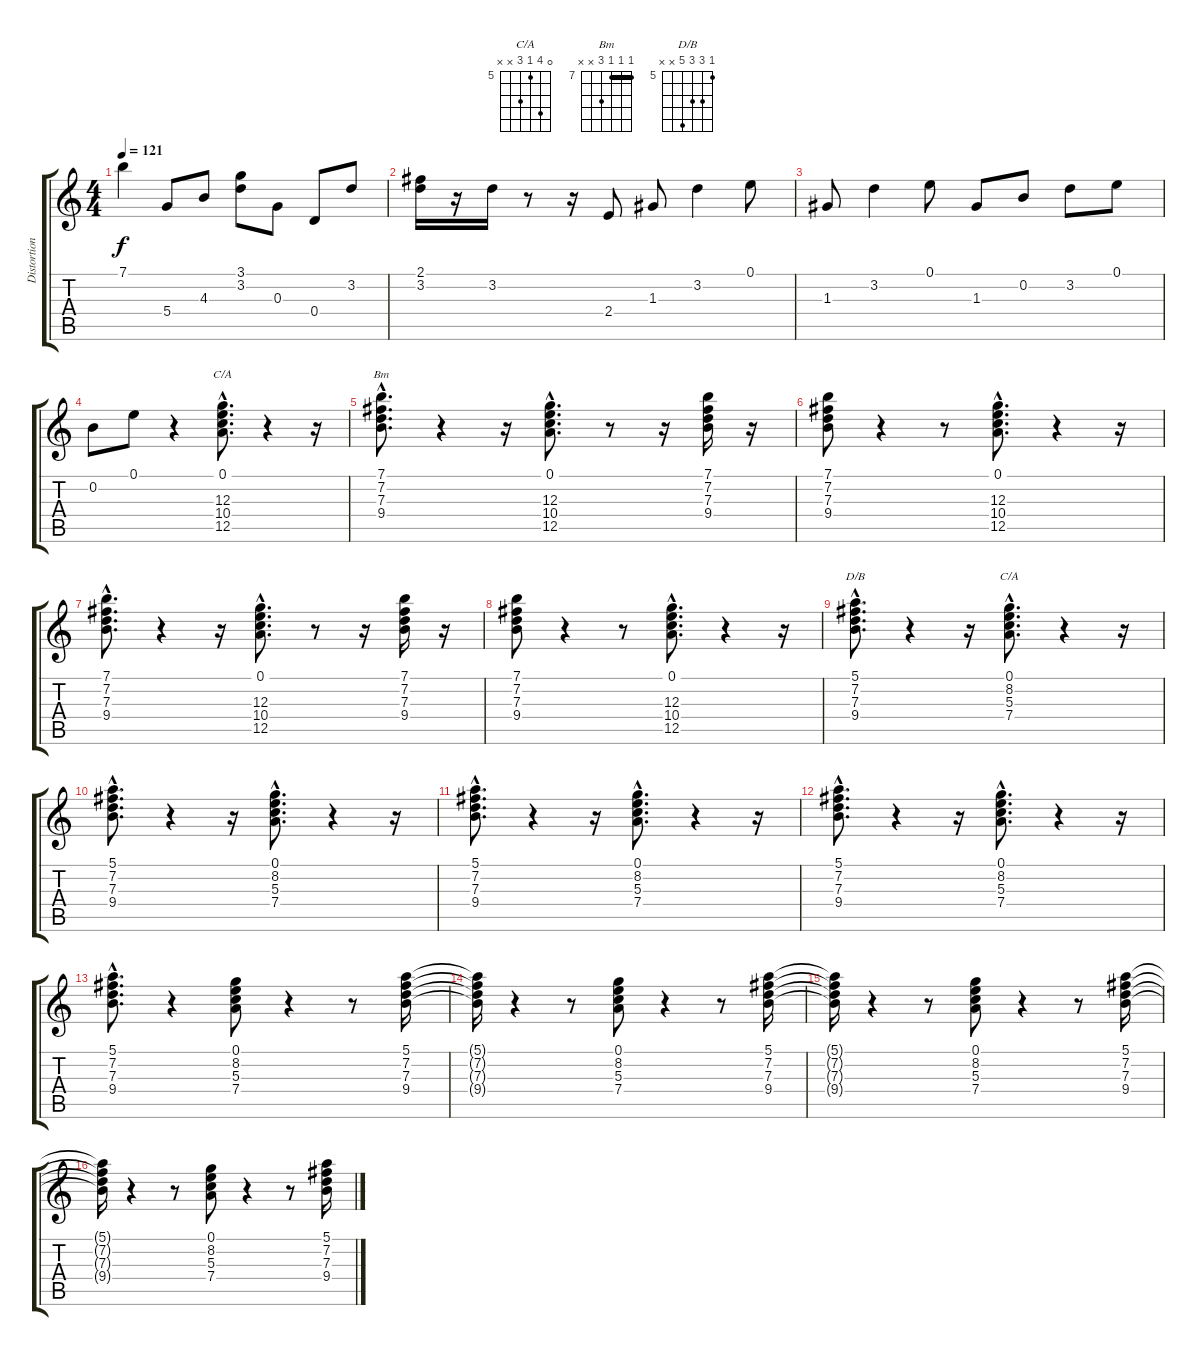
\track ("Distortion Guitar" "Distortion") {instrument distortionguitar}
\staff {score tabs}
\tuning (E4 B3 G3 D3 A2 E2) {hide}
\chord ("C/A" 0 x 12 10 12 x) {firstfret 10}
\chord ("Bm" 7 7 7 9 x x) {firstfret 7 barre 7}
\chord ("D/B" 5 7 7 9 x x) {firstfret 5}
\chord ("C/A" 0 8 5 7 x x) {firstfret 5}
\ts (4 4)
\tempo 121
\clef g2
\ks c
7.1{t}.4{dy f} 5.4.8 4.3.8 (3.1 3.2).8 0.3.8 0.4.8 3.2.8 |
(2.1 3.2).16 r.16 3.2.16 r.8 r.16 2.4.8 1.3.8 3.2.4 0.1.8 |
1.3.8 3.2.4 0.1.8 1.3.8 0.2.8 3.2.8 0.1.8 |
0.2.8 0.1.8 r.4 (0.1{hac} 12.3{hac} 10.4{hac} 12.5{hac}).8{d ch "C/A"} r.4 r.16 |
(7.1{hac} 7.2{hac} 7.3{hac} 9.4{hac}).8{d ch "Bm"} r.4 r.16 (0.1{hac} 12.3{hac} 10.4{hac} 12.5{hac}).8{d} r.8 r.16 (7.1 7.2 7.3 9.4).16 r.16 |
(7.1 7.2 7.3 9.4).8 r.4 r.8 (0.1{hac} 12.3{hac} 10.4{hac} 12.5{hac}).8{d} r.4 r.16 |
(7.1{hac} 7.2{hac} 7.3{hac} 9.4{hac}).8{d} r.4 r.16 (0.1{hac} 12.3{hac} 10.4{hac} 12.5{hac}).8{d} r.8 r.16 (7.1 7.2 7.3 9.4).16 r.16 |
(7.1 7.2 7.3 9.4).8 r.4 r.8 (0.1{hac} 12.3{hac} 10.4{hac} 12.5{hac}).8{d} r.4 r.16 |
(5.1{hac} 7.2{hac} 7.3{hac} 9.4{hac}).8{d ch "D/B"} r.4 r.16 (0.1{hac} 8.2{hac} 5.3{hac} 7.4{hac}).8{d ch "C/A"} r.4 r.16 |
(5.1{hac} 7.2{hac} 7.3{hac} 9.4{hac}).8{d} r.4 r.16 (0.1{hac} 8.2{hac} 5.3{hac} 7.4{hac}).8{d} r.4 r.16 |
(5.1{hac} 7.2{hac} 7.3{hac} 9.4{hac}).8{d} r.4 r.16 (0.1{hac} 8.2{hac} 5.3{hac} 7.4{hac}).8{d} r.4 r.16 |
(5.1{hac} 7.2{hac} 7.3{hac} 9.4{hac}).8{d} r.4 r.16 (0.1{hac} 8.2{hac} 5.3{hac} 7.4{hac}).8{d} r.4 r.16 |
(5.1{hac} 7.2{hac} 7.3{hac} 9.4{hac}).8{d} r.4 (0.1 8.2 5.3 7.4).8 r.4 r.8 (5.1 7.2 7.3 9.4).16 |
(5.1{t} 7.2{t} 7.3{t} 9.4{t}).16 r.4 r.8 (0.1 8.2 5.3 7.4).8 r.4 r.8 (5.1 7.2 7.3 9.4).16 |
(5.1{t} 7.2{t} 7.3{t} 9.4{t}).16 r.4 r.8 (0.1 8.2 5.3 7.4).8 r.4 r.8 (5.1 7.2 7.3 9.4).16 |
(5.1{t} 7.2{t} 7.3{t} 9.4{t}).16 r.4 r.8 (0.1 8.2 5.3 7.4).8 r.4 r.8 (5.1 7.2 7.3 9.4).16
